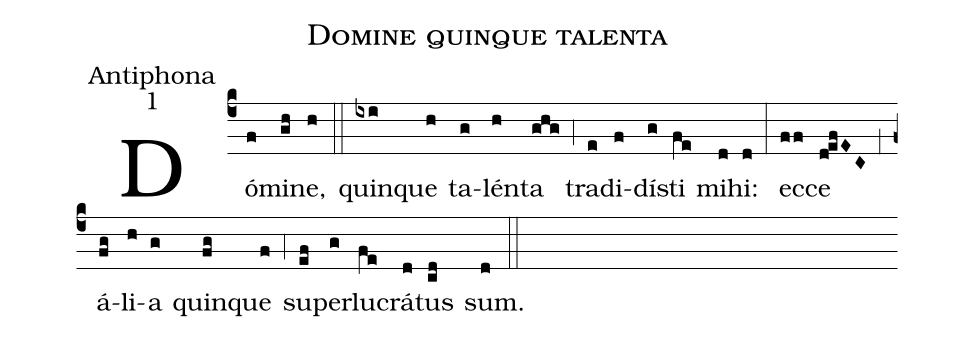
name:Domine quinque talenta;
office-part:Antiphona;
mode:1;
%%
(c4) Dó(f)mi(gh)ne,(h) (::)
quin(ixi)que(h) ta(g)lén(h)ta(ghg) (,4) tra(e)di(f)dí(g)sti(fe) mi(d)hi:(d) (:)
ec(ff)ce(d!efEC) (,1) á(fg)li(h)a(g) quin(fg)que(f) (,4) su(ef)per(g)lu(fe)crá(d)tus(cd) sum.(d) (::)
